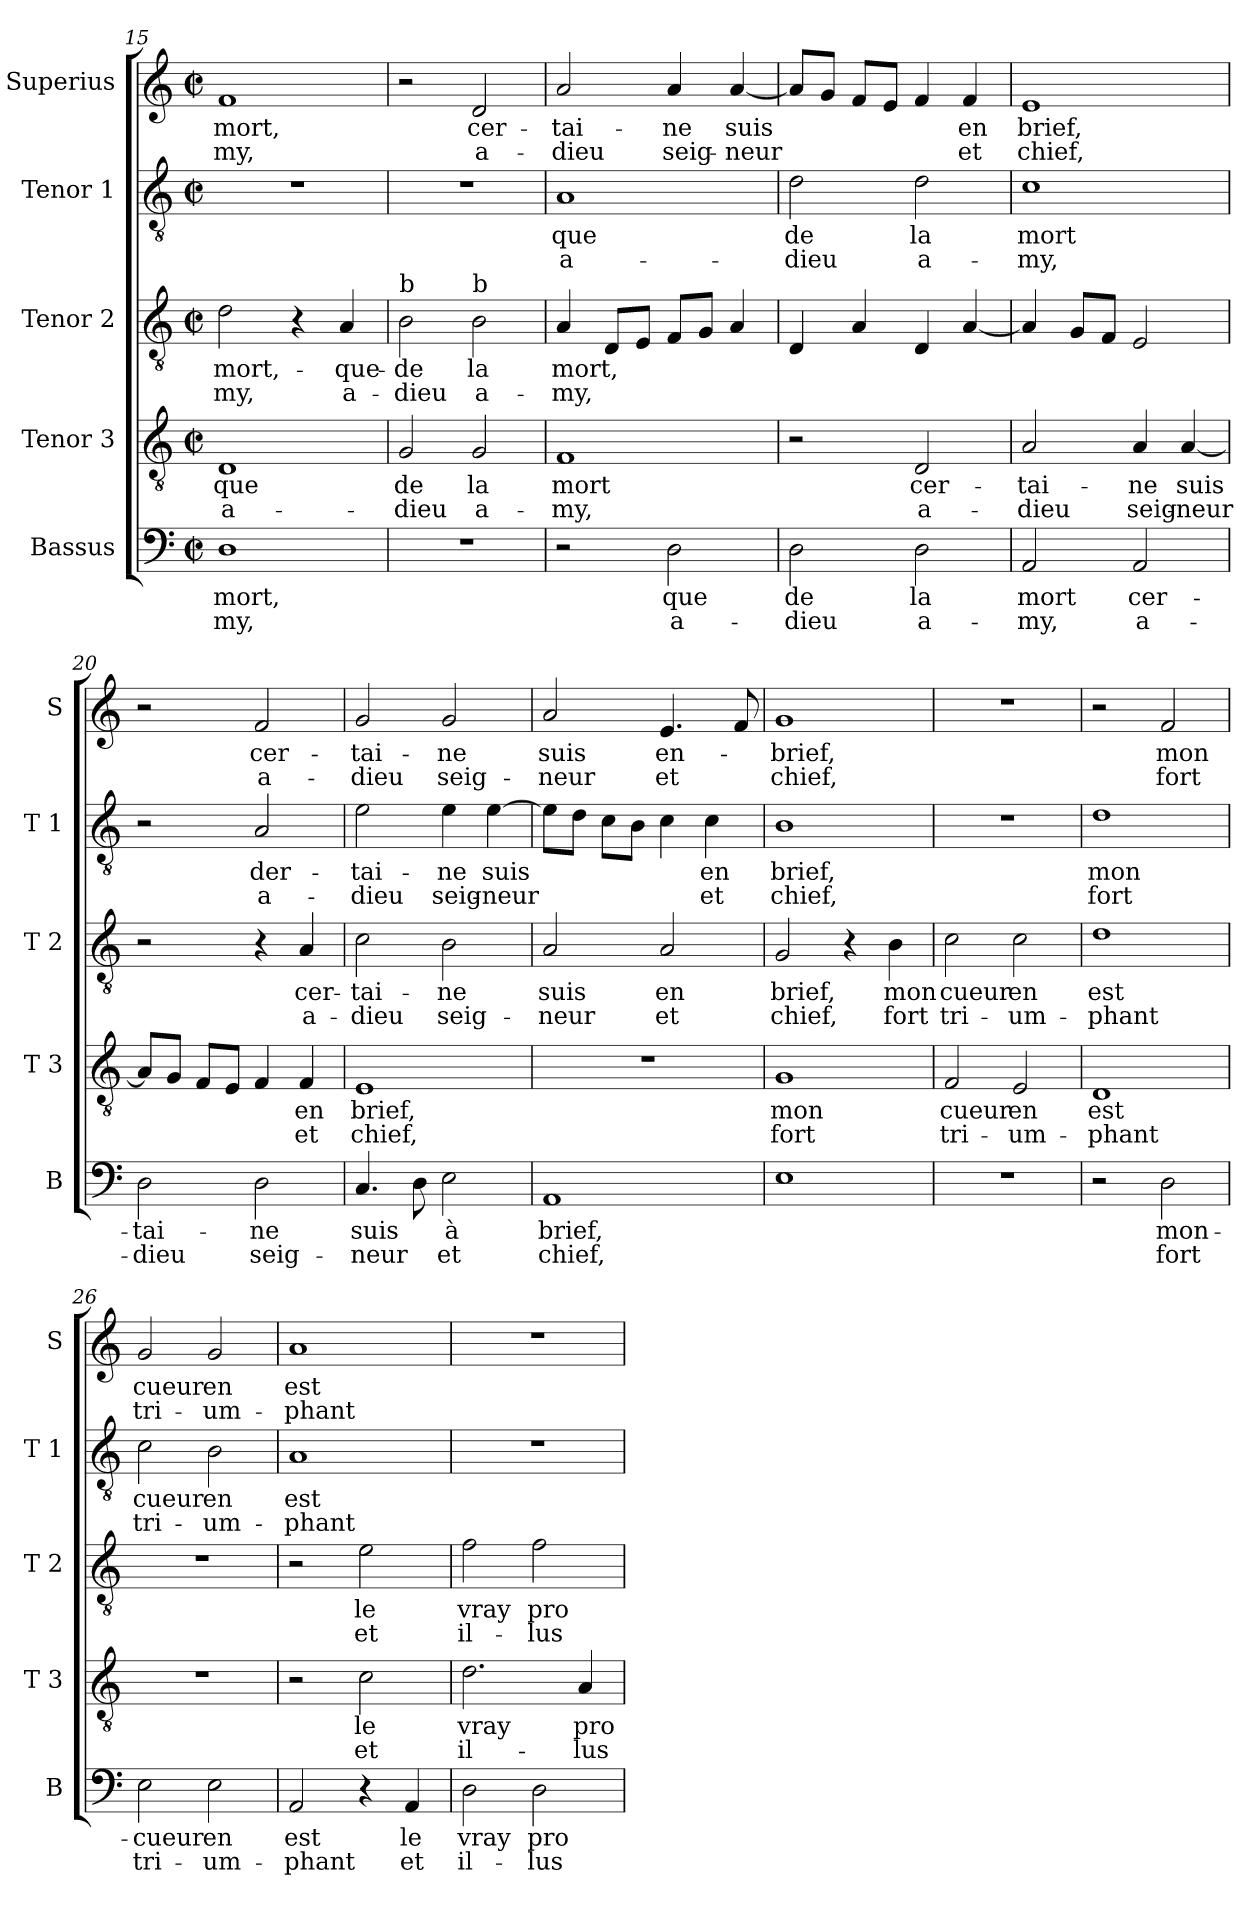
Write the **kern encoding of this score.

**kern	**text	**text	**kern	**text	**text	**kern	**text	**text	**kern	**text	**text	**kern	**text	**text
*part5	*part5	*part5	*part4	*part4	*part4	*part3	*part3	*part3	*part2	*part2	*part2	*part1	*part1	*part1
*staff5	*staff5	*staff5	*staff4	*staff4	*staff4	*staff3	*staff3	*staff3	*staff2	*staff2	*staff2	*staff1	*staff1	*staff1
*I"Bassus	*	*	*I"Tenor 3	*	*	*I"Tenor 2	*	*	*I"Tenor 1	*	*	*I"Superius	*	*
*I'B	*	*	*I'T 3	*	*	*I'T 2	*	*	*I'T 1	*	*	*I'S	*	*
*clefF4	*	*	*clefGv2	*	*	*clefGv2	*	*	*clefGv2	*	*	*clefG2	*	*
*k[]	*	*	*k[]	*	*	*k[]	*	*	*k[]	*	*	*k[]	*	*
*C:	*	*	*C:	*	*	*C:	*	*	*C:	*	*	*C:	*	*
*M2/2	*	*	*M2/2	*	*	*M2/2	*	*	*M2/2	*	*	*M2/2	*	*
*met(c|)	*	*	*met(c|)	*	*	*met(c|)	*	*	*met(c|)	*	*	*met(c|)	*	*
=15	=15	=15	=15	=15	=15	=15	=15	=15	=15	=15	=15	=15	=15	=15
1D	mort,	-my,	1D	que	a-	2d\	mort,-	-my,	1r	.	.	1f	mort,	-my,
.	.	.	.	.	.	4r	.	.	.	.	.	.	.	.
.	.	.	.	.	.	4A/	-que-	a-	.	.	.	.	.	.
=16	=16	=16	=16	=16	=16	=16	=16	=16	=16	=16	=16	=16	=16	=16
!	!	!	!	!	!	!LO:TX:a:t=b	!	!	!	!	!	!	!	!
1r	.	.	2G/	de	-dieu	2B\	-de	-dieu	1r	.	.	2r	.	.
!	!	!	!	!	!	!LO:TX:a:t=b	!	!	!	!	!	!	!	!
.	.	.	2G/	la	a-	2B\	la	a-	.	.	.	2d/	cer-	a-
=17	=17	=17	=17	=17	=17	=17	=17	=17	=17	=17	=17	=17	=17	=17
2r	.	.	1F	mort	-my,	4A/	mort,	-my,	1A	que	a-	2a/	-tai-	-dieu
.	.	.	.	.	.	8D/L	.	.	.	.	.	.	.	.
.	.	.	.	.	.	8E/J	.	.	.	.	.	.	.	.
2D\	que	a-	.	.	.	8F/L	.	.	.	.	.	4a/	-ne	seig-
.	.	.	.	.	.	8G/J	.	.	.	.	.	.	.	.
.	.	.	.	.	.	4A/	.	.	.	.	.	[4a/	suis	-neur
!!LO:LB:g=z
=18	=18	=18	=18	=18	=18	=18	=18	=18	=18	=18	=18	=18	=18	=18
2D\	de	-dieu	2r	.	.	4D/	.	.	2d\	de	-dieu	8a/L]	.	.
.	.	.	.	.	.	.	.	.	.	.	.	8g/J	.	.
.	.	.	.	.	.	4A/	.	.	.	.	.	8f/L	.	.
.	.	.	.	.	.	.	.	.	.	.	.	8e/J	.	.
2D\	la	a-	2D/	cer-	a-	4D/	.	.	2d\	la	a-	4f/	.	.
.	.	.	.	.	.	[4A/	.	.	.	.	.	4f/	en	et
=19	=19	=19	=19	=19	=19	=19	=19	=19	=19	=19	=19	=19	=19	=19
2AA/	mort	-my,	2A/	-tai-	-dieu	4A/]	.	.	1c	mort	-my,	1e	brief,	chief,
.	.	.	.	.	.	8G/L	.	.	.	.	.	.	.	.
.	.	.	.	.	.	8F/J	.	.	.	.	.	.	.	.
2AA/	cer-	a-	4A/	-ne	seig-	2E/	.	.	.	.	.	.	.	.
.	.	.	[4A/	suis	-neur	.	.	.	.	.	.	.	.	.
=20	=20	=20	=20	=20	=20	=20	=20	=20	=20	=20	=20	=20	=20	=20
2D\	-tai-	-dieu	8A/L]	.	.	2r	.	.	2r	.	.	2r	.	.
.	.	.	8G/J	.	.	.	.	.	.	.	.	.	.	.
.	.	.	8F/L	.	.	.	.	.	.	.	.	.	.	.
.	.	.	8E/J	.	.	.	.	.	.	.	.	.	.	.
2D\	-ne	seig-	4F/	.	.	4r	.	.	2A/	der-	a-	2f/	cer-	a-
.	.	.	4F/	en	et	4A/	cer-	a-	.	.	.	.	.	.
=21	=21	=21	=21	=21	=21	=21	=21	=21	=21	=21	=21	=21	=21	=21
4.C/	suis	-neur	1E	brief,	chief,	2c\	-tai-	-dieu	2e\	-tai-	-dieu	2g/	-tai-	-dieu
8D\	.	.	.	.	.	.	.	.	.	.	.	.	.	.
2E\	à	et	.	.	.	2B\	-ne	seig-	4e\	-ne	seig-	2g/	-ne	seig-
.	.	.	.	.	.	.	.	.	[4e\	suis	-neur	.	.	.
=22	=22	=22	=22	=22	=22	=22	=22	=22	=22	=22	=22	=22	=22	=22
1AA	brief,	chief,	1r	.	.	2A/	suis	-neur	8e\L]	.	.	2a/	suis	-neur
.	.	.	.	.	.	.	.	.	8d\J	.	.	.	.	.
.	.	.	.	.	.	.	.	.	8c\L	.	.	.	.	.
.	.	.	.	.	.	.	.	.	8B\J	.	.	.	.	.
.	.	.	.	.	.	2A/	en	et	4c\	.	.	4.e/	en-	et
.	.	.	.	.	.	.	.	.	4c\	en	et	.	.	.
.	.	.	.	.	.	.	.	.	.	.	.	8f/	.	.
=23	=23	=23	=23	=23	=23	=23	=23	=23	=23	=23	=23	=23	=23	=23
1E	.	.	1G	mon	fort	2G/	brief,	chief,	1B	brief,	chief,	1g	-brief,	chief,
.	.	.	.	.	.	4r	.	.	.	.	.	.	.	.
.	.	.	.	.	.	4B\	mon	fort	.	.	.	.	.	.
!!LO:PB:g=z
=24	=24	=24	=24	=24	=24	=24	=24	=24	=24	=24	=24	=24	=24	=24
1r	.	.	2F/	cueur	tri-	2c\	cueur	tri-	1r	.	.	1r	.	.
.	.	.	2E/	en	-um-	2c\	en	-um-	.	.	.	.	.	.
=25	=25	=25	=25	=25	=25	=25	=25	=25	=25	=25	=25	=25	=25	=25
2r	.	.	1D	est	-phant	1d	est	-phant	1d	mon	fort	2r	.	.
2D\	mon-	fort	.	.	.	.	.	.	.	.	.	2f/	mon	fort
=26	=26	=26	=26	=26	=26	=26	=26	=26	=26	=26	=26	=26	=26	=26
2E\	-cueur	tri-	1r	.	.	1r	.	.	2c\	cueur	tri-	2g/	cueur	tri-
2E\	en	-um-	.	.	.	.	.	.	2B\	en	-um-	2g/	en	-um-
=27	=27	=27	=27	=27	=27	=27	=27	=27	=27	=27	=27	=27	=27	=27
2AA/	est	-phant	2r	.	.	2r	.	.	1A	est	-phant	1a	est	-phant
4r	.	.	2c\	le	et	2e\	le	et	.	.	.	.	.	.
4AA/	le	et	.	.	.	.	.	.	.	.	.	.	.	.
=28	=28	=28	=28	=28	=28	=28	=28	=28	=28	=28	=28	=28	=28	=28
2D\	vray	il-	2.d\	vray	il-	2f\	vray	il-	1r	.	.	1r	.	.
2D\	pro-	-lus-	.	.	.	2f\	pro-	-lus-	.	.	.	.	.	.
.	.	.	4A/	pro-	-lus-	.	.	.	.	.	.	.	.	.
=	=	=	=	=	=	=	=	=	=	=	=	=	=	=
*-	*-	*-	*-	*-	*-	*-	*-	*-	*-	*-	*-	*-	*-	*-
